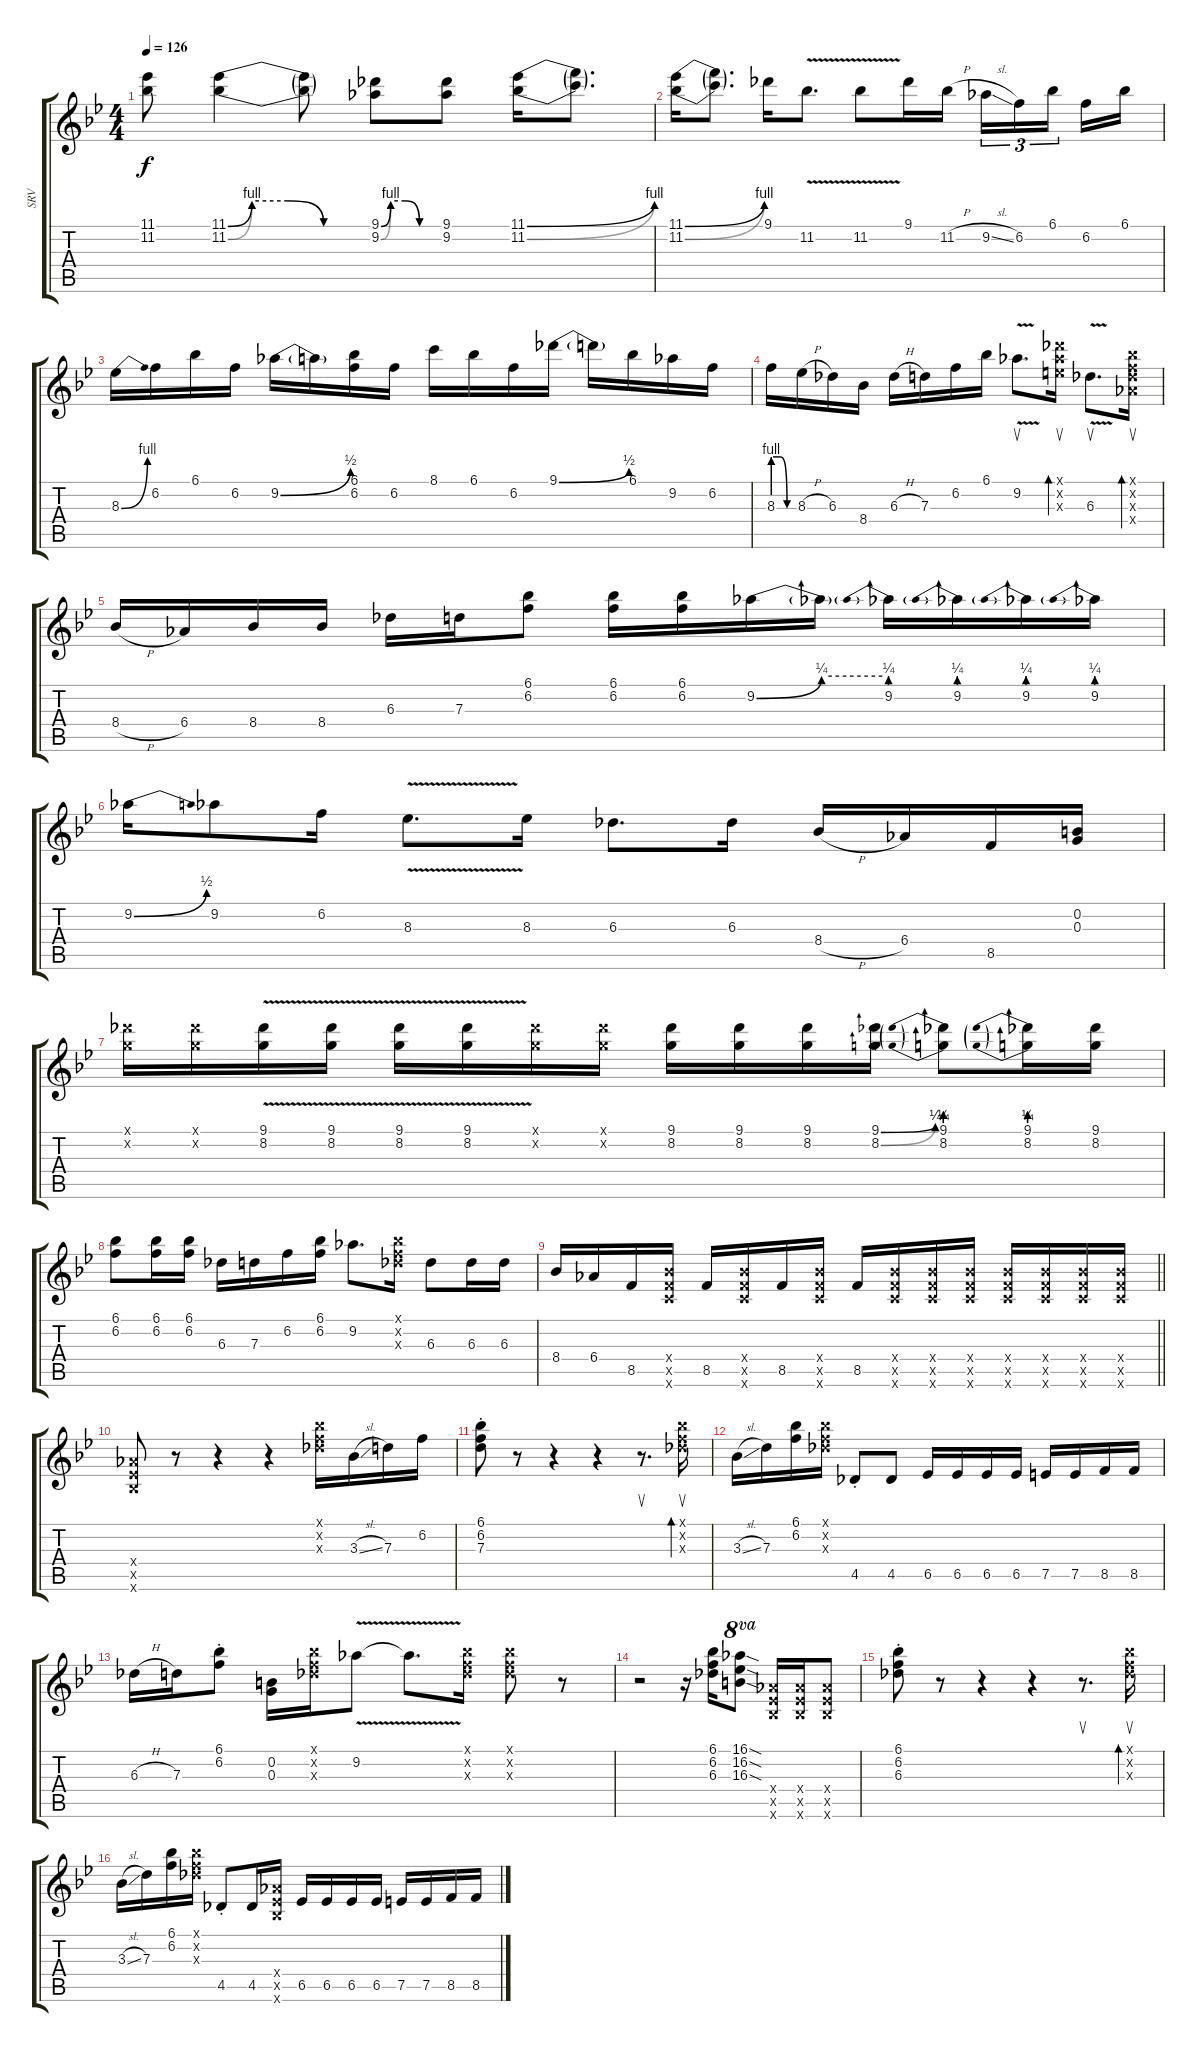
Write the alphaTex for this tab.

\track ("SRV" "SRV") {instrument overdrivenguitar}
\staff {score tabs}
\tuning (E4 B3 G3 D3 A2 E2) {hide}
\ts (4 4)
\tempo 126
\clef g2
\ks bb
(11.1{t} 11.2{t}).8{dy f} (11.1{be (custom 0 0 10 4 25 4 40 0 60 0)} 11.2{be (custom 0 0 10 4 25 4 40 0 60 0)}).4 (11.1{t} 11.2{t}).8 (9.1{be (custom 0 0 10 4 25 4 40 0 60 0)} 9.2{be (custom 0 0 10 4 25 4 40 0 60 0)}).8 (9.1 9.2).8 (11.1{be (bend 0 0 60 4)} 11.2{be (bend 0 0 60 4)}).16 (11.1{t} 11.2{t}).8{d} |
(11.1{be (bend 0 0 60 4)} 11.2{be (bend 0 0 60 4)}).16 (11.1{t} 11.2{t}).8{d} 9.1.16 11.2{v}.8{d} 11.2{v}.8 9.1.16 11.2{h}.16 9.2{sl}.16{tu (3 2)} 6.2.16{tu (3 2)} 6.1.16{tu (3 2) beam splitsecondary} 6.2.16 6.1.16 |
8.3{be (bend 0 0 60 4)}.16 6.2.16 6.1.16 6.2.16 9.2{be (bend 0 0 60 2)}.16 9.2{t}.16 (6.1 6.2).16 6.2.16 8.1.16 6.1.16 6.2.16 9.1{be (bend 0 0 60 2)}.16 9.1{t}.16 6.1.16 9.2.16 6.2.16 |
8.3{be (custom 0 4 20 4 40 0 60 0)}.16 8.3{h}.16 6.3.16 8.4.16 6.3{h}.16 7.3.16 6.2.16 6.1.16 9.2{v}.8{d su} (9.1{x} 9.2{x} 9.3{x}).16{su bd 30} 6.3{v}.8{d su} (6.1{x} 6.2{x} 6.3{x} 6.4{x}).16{su bd 30} |
8.4{h}.16 6.4.16 8.4.16 8.4.16 6.3.16 7.3.16 (6.1 6.2).8 (6.1 6.2).16 (6.1 6.2).16 9.2{be (bend 0 0 60 1)}.16 9.2{be (hold 0 1 60 1) t}.16 9.2{be (prebend 0 1 60 1)}.16 9.2{be (prebend 0 1 60 1)}.16 9.2{be (prebend 0 1 60 1)}.16 9.2{be (prebend 0 1 60 1)}.16 |
9.2{be (bend 0 0 60 2)}.16 9.2.8 6.2.16 8.3{v}.8{d} 8.3.16 6.3.8{d} 6.3.16 8.4{h}.16 6.4.16 8.5.16 (0.2 0.3).16 |
(9.1{x} 8.2{x}).16 (9.1{x} 8.2{x}).16 (9.1{v} 8.2{v}).16 (9.1{v} 8.2{v}).16 (9.1{v} 8.2{v}).16 (9.1{v} 8.2{v}).16 (9.1{x} 8.2{x}).16 (9.1{x} 8.2{x}).16 (9.1 8.2).16 (9.1 8.2).16 (9.1 8.2).16 (9.1{be (bend 0 0 60 1)} 8.2{be (bend 0 0 60 1)}).16 (9.1{be (prebend 0 1 60 1)} 8.2{be (prebend 0 1 60 1)}).8 (9.1{be (prebend 0 1 60 1)} 8.2{be (prebend 0 1 60 1)}).16 (9.1 8.2).16 |
(6.1 6.2).8 (6.1 6.2).16 (6.1 6.2).16 6.3.16 7.3.16 6.2.16 (6.1 6.2).16 9.2.8{d} (6.1{x} 6.2{x} 6.3{x}).16 6.3.8 6.3.16 6.3.16 |
\barLineRight lightlight
8.4.16 6.4.16 8.5.16 (8.4{x} 8.5{x} 8.6{x}).16 8.5.16 (8.4{x} 8.5{x} 8.6{x}).16 8.5.16 (8.4{x} 8.5{x} 8.6{x}).16 8.5.16 (8.4{x} 8.5{x} 8.6{x}).16 (8.4{x} 8.5{x} 8.6{x}).16 (8.4{x} 8.5{x} 8.6{x}).16 (8.4{x} 8.5{x} 8.6{x}).16 (8.4{x} 8.5{x} 8.6{x}).16 (8.4{x} 8.5{x} 8.6{x}).16 (8.4{x} 8.5{x} 8.6{x}).16 |
(6.4{x} 6.5{x} 6.6{x}).8 r.8 r.4 r.4 (6.1{x} 6.2{x} 6.3{x}).16 3.3{sl}.16 7.3.16 6.2.16 |
(6.1{st} 6.2{st} 7.3{st}).8 r.8 r.4 r.4 r.8{d su} (6.1{x} 6.2{x} 6.3{x}).16{su bd 30} |
3.3{sl}.16 7.3.16 (6.1 6.2).16 (6.1{x} 6.2{x} 6.3{x}).16 4.5{st}.8 4.5.8 6.5.16 6.5.16 6.5.16 6.5.16 7.5.16 7.5.16 8.5.16 8.5.16 |
6.3{h}.16 7.3.16 (6.1{st} 6.2{st}).8 (0.2 0.3).16 (6.1{x} 6.2{x} 6.3{x}).16 9.2{v}.8 9.2{t}.8{d} (6.1{x} 6.2{x} 6.3{x}).16 (6.1{x} 6.2{x} 6.3{x}).8 r.8 |
r.2 r.16 (6.1 6.2 6.3).16 (16.1{sod} 16.2{sod} 16.3{sod}).8{ot 8va} (6.4{x} 6.5{x} 6.6{x}).16 (6.4{x} 6.5{x} 6.6{x}).16 (6.4{x} 6.5{x} 6.6{x}).8 |
(6.1{st} 6.2{st} 6.3{st}).8 r.8 r.4 r.4 r.8{d su} (6.1{x} 6.2{x} 6.3{x}).16{su bd 30} |
3.3{sl}.16 7.3.16 (6.1 6.2).16 (6.1{x} 6.2{x} 6.3{x}).16 4.5{st}.8 4.5.16 (6.4{x} 6.5{x} 6.6{x}).16 6.5.16 6.5.16 6.5.16 6.5.16 7.5.16 7.5.16 8.5.16 8.5.16
